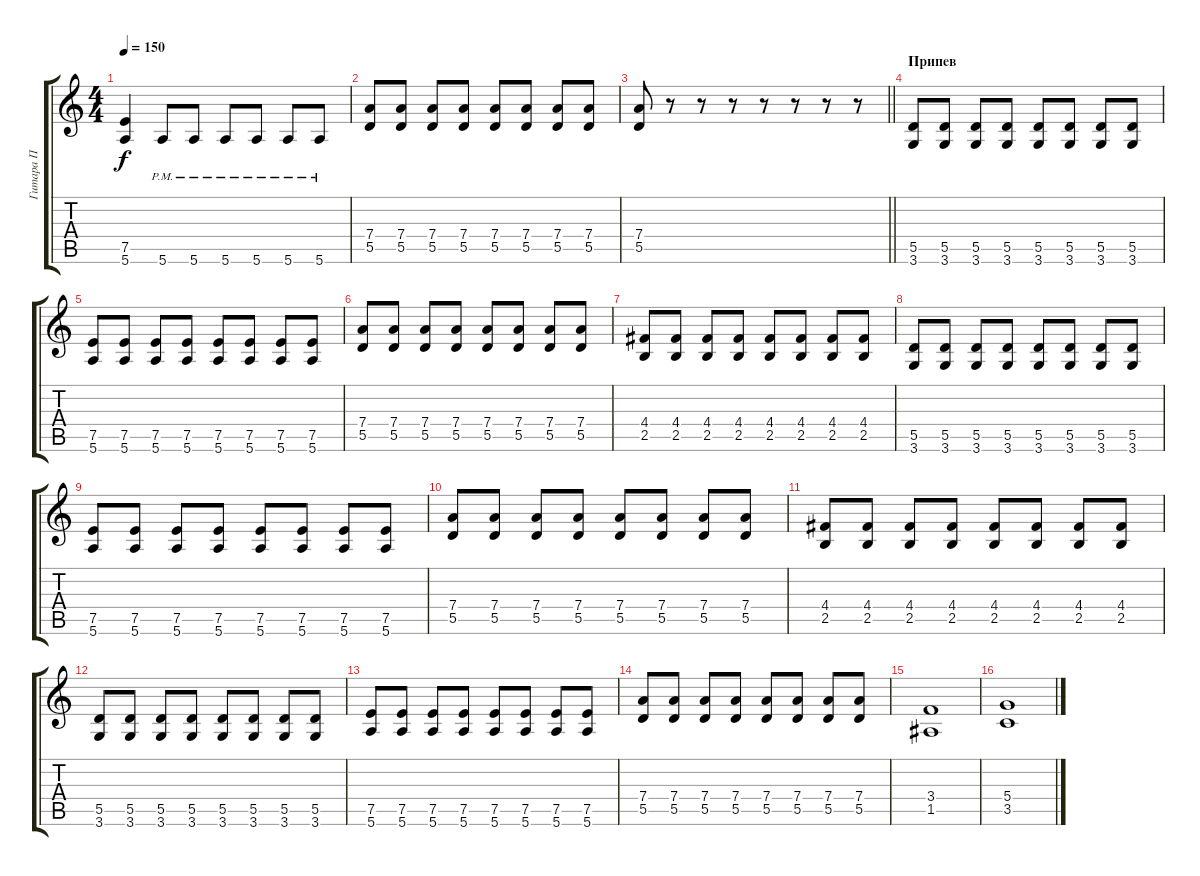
\track ("Гитара П" "Гитара П") {instrument overdrivenguitar}
\staff {score tabs}
\tuning (E4 B3 G3 D3 A2 E2) {hide}
\ts (4 4)
\tempo 150
\clef g2
\ks c
(7.5 5.6).4{dy f} 5.6{pm}.8 5.6{pm}.8 5.6{pm}.8 5.6{pm}.8 5.6{pm}.8 5.6{pm}.8 |
(7.4 5.5).8 (7.4 5.5).8 (7.4 5.5).8 (7.4 5.5).8 (7.4 5.5).8 (7.4 5.5).8 (7.4 5.5).8 (7.4 5.5).8 |
\barLineRight lightlight
(7.4 5.5).8 r.8 r.8 r.8 r.8 r.8 r.8 r.8 |
\section ("" "Припев")
(5.5 3.6).8 (5.5 3.6).8 (5.5 3.6).8 (5.5 3.6).8 (5.5 3.6).8 (5.5 3.6).8 (5.5 3.6).8 (5.5 3.6).8 |
(7.5 5.6).8 (7.5 5.6).8 (7.5 5.6).8 (7.5 5.6).8 (7.5 5.6).8 (7.5 5.6).8 (7.5 5.6).8 (7.5 5.6).8 |
(7.4 5.5).8 (7.4 5.5).8 (7.4 5.5).8 (7.4 5.5).8 (7.4 5.5).8 (7.4 5.5).8 (7.4 5.5).8 (7.4 5.5).8 |
(4.4 2.5).8 (4.4 2.5).8 (4.4 2.5).8 (4.4 2.5).8 (4.4 2.5).8 (4.4 2.5).8 (4.4 2.5).8 (4.4 2.5).8 |
(5.5 3.6).8 (5.5 3.6).8 (5.5 3.6).8 (5.5 3.6).8 (5.5 3.6).8 (5.5 3.6).8 (5.5 3.6).8 (5.5 3.6).8 |
(7.5 5.6).8 (7.5 5.6).8 (7.5 5.6).8 (7.5 5.6).8 (7.5 5.6).8 (7.5 5.6).8 (7.5 5.6).8 (7.5 5.6).8 |
(7.4 5.5).8 (7.4 5.5).8 (7.4 5.5).8 (7.4 5.5).8 (7.4 5.5).8 (7.4 5.5).8 (7.4 5.5).8 (7.4 5.5).8 |
(4.4 2.5).8 (4.4 2.5).8 (4.4 2.5).8 (4.4 2.5).8 (4.4 2.5).8 (4.4 2.5).8 (4.4 2.5).8 (4.4 2.5).8 |
(5.5 3.6).8 (5.5 3.6).8 (5.5 3.6).8 (5.5 3.6).8 (5.5 3.6).8 (5.5 3.6).8 (5.5 3.6).8 (5.5 3.6).8 |
(7.5 5.6).8 (7.5 5.6).8 (7.5 5.6).8 (7.5 5.6).8 (7.5 5.6).8 (7.5 5.6).8 (7.5 5.6).8 (7.5 5.6).8 |
(7.4 5.5).8 (7.4 5.5).8 (7.4 5.5).8 (7.4 5.5).8 (7.4 5.5).8 (7.4 5.5).8 (7.4 5.5).8 (7.4 5.5).8 |
(3.4 1.5).1 |
(5.4 3.5).1
